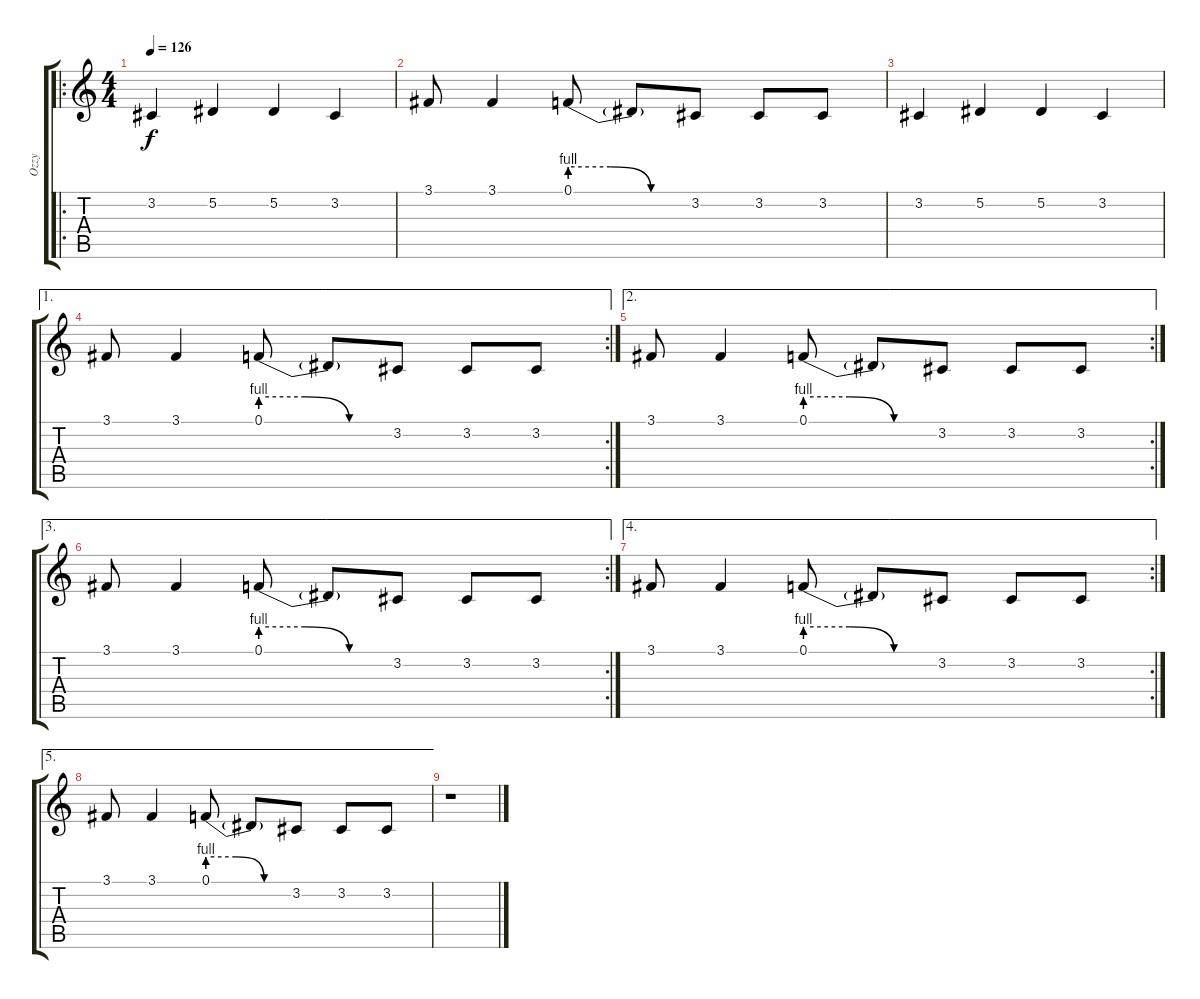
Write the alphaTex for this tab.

\track ("Ozzy" "Ozzy") {instrument lead6voice}
\staff {score tabs}
\tuning (Eb4 Bb3 Gb3 Db3 Ab2 Eb2) {hide}
\ro
\ts (4 4)
\tempo 126
\clef g2
\ks c
3.2.4{dy f} 5.2.4 5.2.4 3.2.4 |
3.1.8 3.1.4 0.1{be (custom 0 4 20 4 40 0 60 0)}.8 0.1{t}.8 3.2.8 3.2.8 3.2.8 |
3.2.4 5.2.4 5.2.4 3.2.4 |
\ae 1
\rc 2
3.1.8 3.1.4 0.1{be (custom 0 4 20 4 40 0 60 0)}.8 0.1{t}.8 3.2.8 3.2.8 3.2.8 |
\ae 2
\rc 2
3.1.8 3.1.4 0.1{be (custom 0 4 20 4 40 0 60 0)}.8 0.1{t}.8 3.2.8 3.2.8 3.2.8 |
\ae 3
\rc 2
3.1.8 3.1.4 0.1{be (custom 0 4 20 4 40 0 60 0)}.8 0.1{t}.8 3.2.8 3.2.8 3.2.8 |
\ae 4
\rc 2
3.1.8 3.1.4 0.1{be (custom 0 4 20 4 40 0 60 0)}.8 0.1{t}.8 3.2.8 3.2.8 3.2.8 |
\ae 5
3.1.8 3.1.4 0.1{be (custom 0 4 20 4 40 0 60 0)}.8 0.1{t}.8 3.2.8 3.2.8 3.2.8 |
r.1
